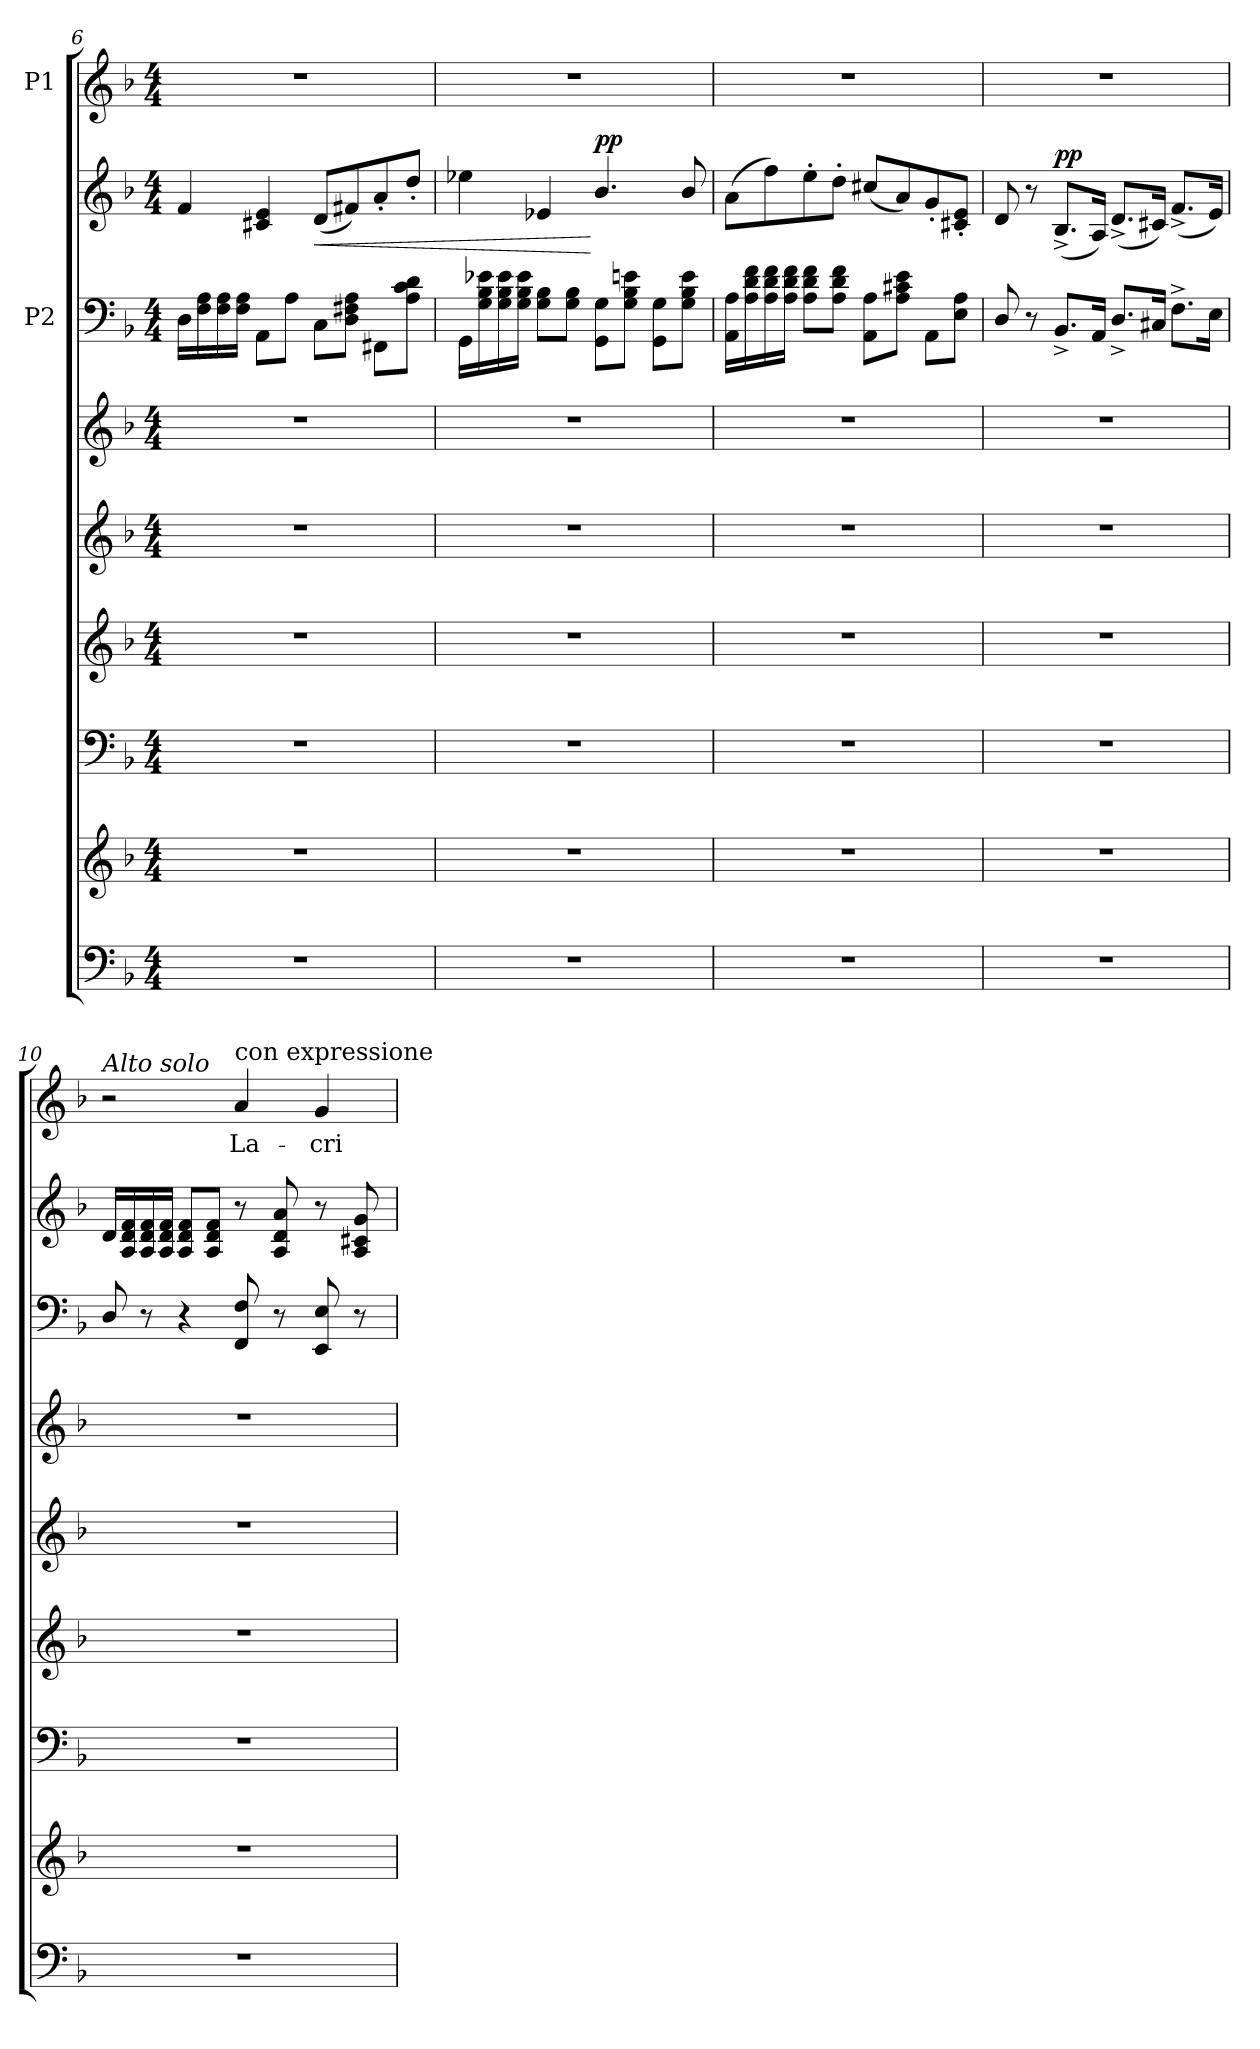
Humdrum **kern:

**kern	**kern	**kern	**kern	**kern	**kern	**kern	**kern	**dynam	**kern	**text
*part8	*part7	*part6	*part5	*part4	*part3	*part2	*part2	*part2	*part1	*part1
*staff9	*staff8	*staff7	*staff6	*staff5	*staff4	*staff3	*staff2	*staff2/3	*staff1	*staff1
*	*	*	*	*	*	*I"P2	*	*	*I"P1	*
*clefF4	*clefG2	*clefF4	*clefG2	*clefG2	*clefG2	*clefF4	*clefG2	*	*clefG2	*
*k[b-]	*k[b-]	*k[b-]	*k[b-]	*k[b-]	*k[b-]	*k[b-]	*k[b-]	*	*k[b-]	*
*F:	*F:	*F:	*F:	*F:	*F:	*F:	*F:	*	*F:	*
*M4/4	*M4/4	*M4/4	*M4/4	*M4/4	*M4/4	*M4/4	*M4/4	*	*M4/4	*
=6	=6	=6	=6	=6	=6	=6	=6	=6	=6	=6
1r	1r	1r	1r	1r	1r	16D\LL	4f/	.	1r	.
.	.	.	.	.	.	16F\ 16A\	.	.	.	.
.	.	.	.	.	.	16F\ 16A\	.	.	.	.
.	.	.	.	.	.	16F\ 16A\JJ	.	.	.	.
.	.	.	.	.	.	8AA\L	4c#X/ 4e/	.	.	.
.	.	.	.	.	.	8A\J	.	.	.	.
!	!	!	!	!	!	!	!	!LO:HP:b	!	!
.	.	.	.	.	.	8C\L	(<8d/L	<	.	.
.	.	.	.	.	.	8D\ 8F#X\ 8A\J	8f#X/)	.	.	.
.	.	.	.	.	.	8FF#X\L	8a'/	.	.	.
.	.	.	.	.	.	8A\ 8c\ 8d\J	8dd'/J	.	.	.
=7	=7	=7	=7	=7	=7	=7	=7	=7	=7	=7
1r	1r	1r	1r	1r	1r	16GG\LL	4ee-X\	.	1r	.
.	.	.	.	.	.	16G\ 16B-\ 16e-X\	.	.	.	.
.	.	.	.	.	.	16G\ 16B-\ 16e-\	.	.	.	.
.	.	.	.	.	.	16G\ 16B-\ 16e-\JJ	.	.	.	.
.	.	.	.	.	.	8G\ 8B-\L	4e-X/	.	.	.
.	.	.	.	.	.	8G\ 8B-\J	.	.	.	.
!	!	!	!	!	!	!	!	!LO:DY:n=1:a	!	!
.	.	.	.	.	.	8GG\ 8G\L	4.b-/	[ pp	.	.
.	.	.	.	.	.	8G\ 8B-\ 8en\J	.	.	.	.
.	.	.	.	.	.	8GG\ 8G\L	.	.	.	.
.	.	.	.	.	.	8G\ 8B-\ 8e\J	8b-/	.	.	.
=8	=8	=8	=8	=8	=8	=8	=8	=8	=8	=8
1r	1r	1r	1r	1r	1r	16AA\ 16A\LL	(>8a\L	.	1r	.
.	.	.	.	.	.	16A\ 16d\ 16f\	.	.	.	.
.	.	.	.	.	.	16A\ 16d\ 16f\	8ff\)	.	.	.
.	.	.	.	.	.	16A\ 16d\ 16f\JJ	.	.	.	.
.	.	.	.	.	.	8A\ 8d\ 8f\L	8ee'\	.	.	.
.	.	.	.	.	.	8A\ 8d\ 8f\J	8dd'\J	.	.	.
.	.	.	.	.	.	8AA\ 8A\L	(<8cc#X/L	.	.	.
.	.	.	.	.	.	8A\ 8c#X\ 8e\J	8a/)	.	.	.
.	.	.	.	.	.	8AA\L	8g'/	.	.	.
.	.	.	.	.	.	8E\ 8A\J	8c#X/' 8e/'J	.	.	.
=9	=9	=9	=9	=9	=9	=9	=9	=9	=9	=9
1r	1r	1r	1r	1r	1r	8D/	8d/	.	1r	.
.	.	.	.	.	.	8r	8r	.	.	.
!	!	!	!	!	!	!	!	!LO:DY:a	!	!
.	.	.	.	.	.	8.BB-^/L	(<8.B-^/L	pp	.	.
.	.	.	.	.	.	16AA/Jk	16A/Jk)	.	.	.
.	.	.	.	.	.	8.D^/L	(<8.d^/L	.	.	.
.	.	.	.	.	.	16C#X/Jk	16c#X/Jk)	.	.	.
.	.	.	.	.	.	8.F^\L	(<8.f^/L	.	.	.
.	.	.	.	.	.	16E\Jk	16e/Jk)	.	.	.
=10	=10	=10	=10	=10	=10	=10	=10	=10	=10	=10
!	!	!	!	!	!	!	!	!	!LO:TX:a:i:t=Alto solo	!
1r	1r	1r	1r	1r	1r	8D/	16d/LL	.	2r	.
.	.	.	.	.	.	.	16A/ 16d/ 16f/	.	.	.
.	.	.	.	.	.	8r	16A/ 16d/ 16f/	.	.	.
.	.	.	.	.	.	.	16A/ 16d/ 16f/JJ	.	.	.
.	.	.	.	.	.	4r	8A/ 8d/ 8f/L	.	.	.
.	.	.	.	.	.	.	8A/ 8d/ 8f/J	.	.	.
!	!	!	!	!	!	!	!	!	!LO:TX:a:t=con expressione	!
!	!	!	!	!	!	!	!	!	!	!LO:LY:b
.	.	.	.	.	.	8FF/ 8F/	8r	.	4a/	La-
.	.	.	.	.	.	8r	8A/ 8d/ 8a/	.	.	.
!	!	!	!	!	!	!	!	!	!	!LO:LY:b
.	.	.	.	.	.	8EE/ 8E/	8r	.	4g/	-cri-
.	.	.	.	.	.	8r	8A/ 8c#X/ 8g/	.	.	.
=	=	=	=	=	=	=	=	=	=	=
*-	*-	*-	*-	*-	*-	*-	*-	*-	*-	*-
